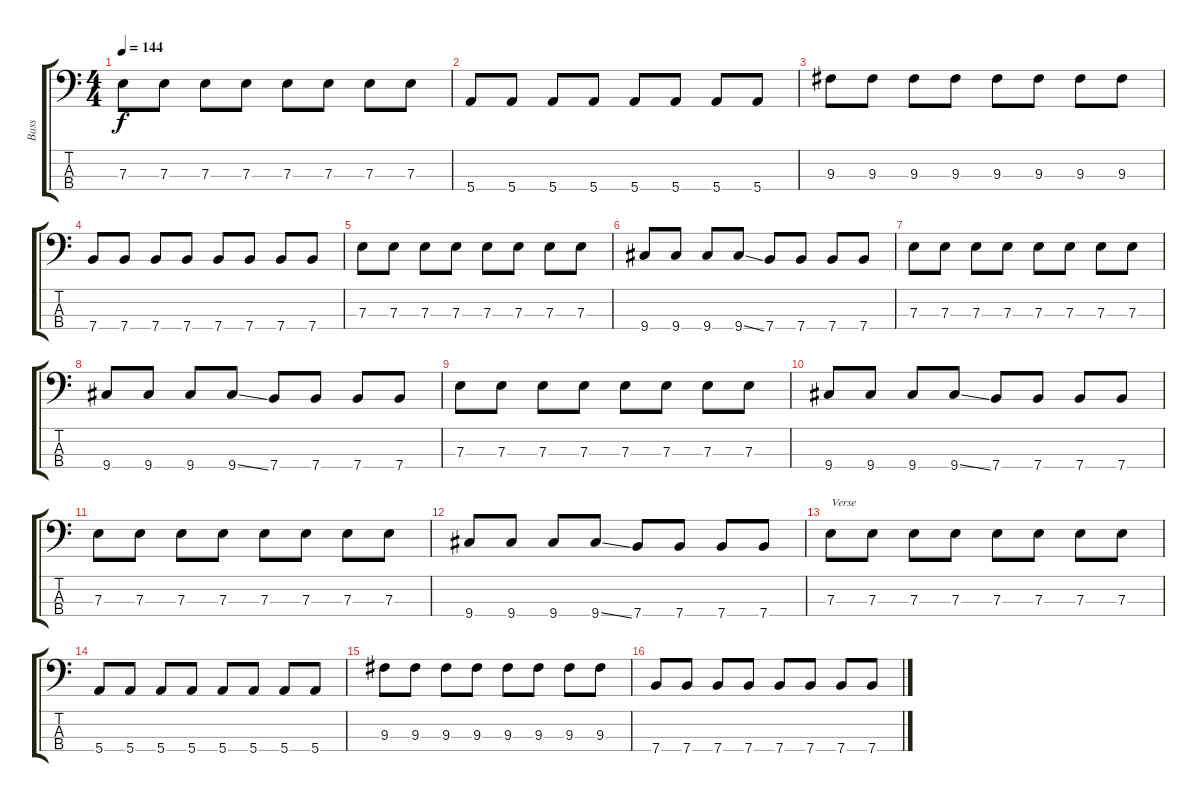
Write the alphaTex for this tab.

\track ("Bass" "Bass") {instrument electricbassfinger}
\staff {score tabs}
\tuning (G2 D2 A1 E1) {hide}
\ts (4 4)
\tempo 144
\clef f4
\ks c
7.3.8{dy f} 7.3.8 7.3.8 7.3.8 7.3.8 7.3.8 7.3.8 7.3.8 |
5.4.8 5.4.8 5.4.8 5.4.8 5.4.8 5.4.8 5.4.8 5.4.8 |
9.3.8 9.3.8 9.3.8 9.3.8 9.3.8 9.3.8 9.3.8 9.3.8 |
7.4.8 7.4.8 7.4.8 7.4.8 7.4.8 7.4.8 7.4.8 7.4.8 |
7.3.8 7.3.8 7.3.8 7.3.8 7.3.8 7.3.8 7.3.8 7.3.8 |
9.4.8 9.4.8 9.4.8 9.4{ss}.8 7.4.8 7.4.8 7.4.8 7.4.8 |
7.3.8 7.3.8 7.3.8 7.3.8 7.3.8 7.3.8 7.3.8 7.3.8 |
9.4.8 9.4.8 9.4.8 9.4{ss}.8 7.4.8 7.4.8 7.4.8 7.4.8 |
7.3.8 7.3.8 7.3.8 7.3.8 7.3.8 7.3.8 7.3.8 7.3.8 |
9.4.8 9.4.8 9.4.8 9.4{ss}.8 7.4.8 7.4.8 7.4.8 7.4.8 |
7.3.8 7.3.8 7.3.8 7.3.8 7.3.8 7.3.8 7.3.8 7.3.8 |
9.4.8 9.4.8 9.4.8 9.4{ss}.8 7.4.8 7.4.8 7.4.8 7.4.8 |
7.3.8{txt "Verse"} 7.3.8 7.3.8 7.3.8 7.3.8 7.3.8 7.3.8 7.3.8 |
5.4.8 5.4.8 5.4.8 5.4.8 5.4.8 5.4.8 5.4.8 5.4.8 |
9.3.8 9.3.8 9.3.8 9.3.8 9.3.8 9.3.8 9.3.8 9.3.8 |
7.4.8 7.4.8 7.4.8 7.4.8 7.4.8 7.4.8 7.4.8 7.4.8
